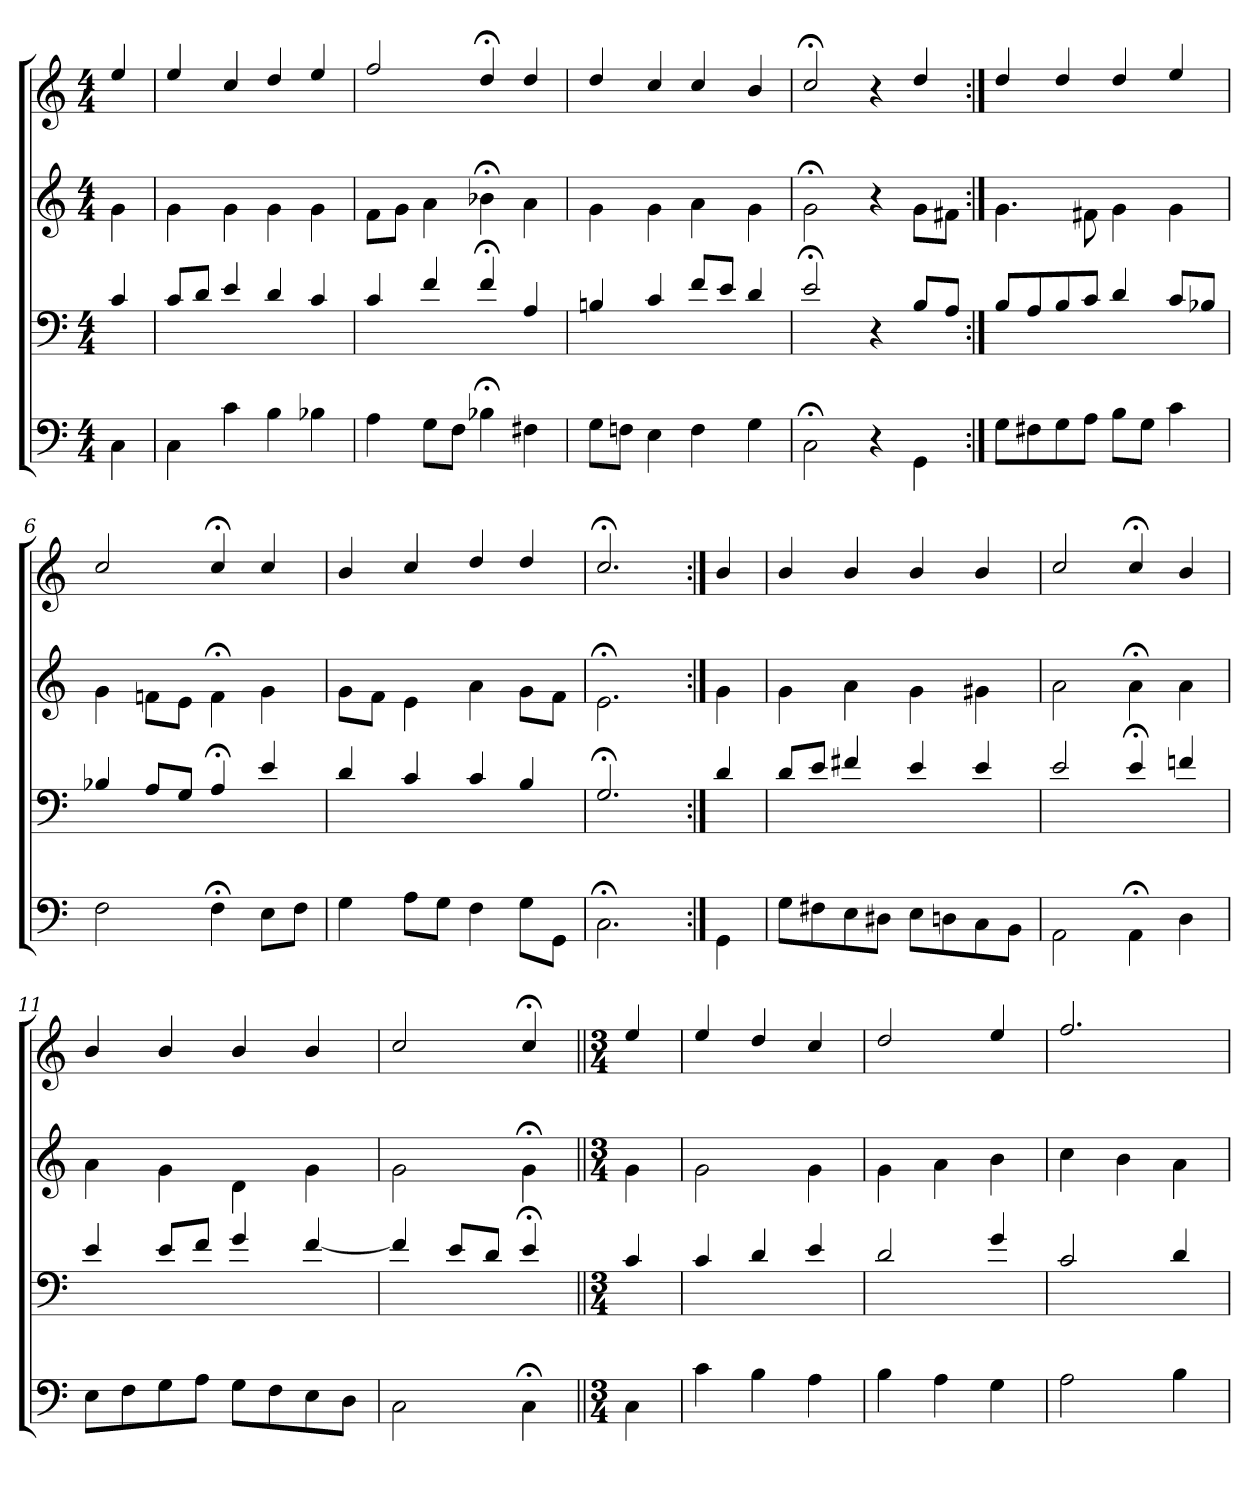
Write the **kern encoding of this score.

**kern	**kern	**kern	**kern
*part4	*part3	*part2	*part1
*staff4	*staff3	*staff2	*staff1
*clefF4	*clefF4	*clefG2	*clefG2
*k[]	*k[]	*k[]	*k[]
*C:	*C:	*C:	*C:
*M4/4	*M4/4	*M4/4	*M4/4
=	=	=	=
4C\	4c/	4g\	4ee/
=1	=1	=1	=1
4C\	8c/L	4g\	4ee/
.	8d/J	.	.
4c\	4e/	4g\	4cc/
4B\	4d/	4g\	4dd/
4B-X\	4c/	4g\	4ee/
=2	=2	=2	=2
4A\	4c/	8f\L	2ff/
.	.	8g\J	.
8G\L	4f/	4a\	.
8F\J	.	.	.
4B-X;<\	4f;</	4b-X;<\	4dd;</
4F#X\	4A/	4a\	4dd/
=3	=3	=3	=3
8G\L	4Bn/	4g\	4dd/
8Fn\J	.	.	.
4E\	4c/	4g\	4cc/
4F\	8f/L	4a\	4cc/
.	8e/J	.	.
4G\	4d/	4g\	4b/
=4	=4	=4	=4
2C;<\	2e;</	2g;<\	2cc;</
4r	4r	4r	4r
4GG\	8B/L	8g\L	4dd/
.	8A/J	8f#X\J	.
=5:|!	=5:|!	=5:|!	=5:|!
8G\L	8B/L	4.g\	4dd/
8F#X\	8A/	.	.
8G\	8B/	.	4dd/
8A\J	8c/J	8f#X\	.
8B\L	4d/	4g\	4dd/
8G\J	.	.	.
4c\	8c/L	4g\	4ee/
.	8B-X/J	.	.
=6	=6	=6	=6
2F\	4B-X/	4g\	2cc/
.	8A/L	8fn\L	.
.	8G/J	8e\J	.
4F;<\	4A;</	4f;<\	4cc;</
8E\L	4e/	4g\	4cc/
8F\J	.	.	.
=7	=7	=7	=7
4G\	4d/	8g\L	4b/
.	.	8f\J	.
8A\L	4c/	4e\	4cc/
8G\J	.	.	.
4F\	4c/	4a\	4dd/
8G\L	4B/	8g\L	4dd/
8GG\J	.	8f\J	.
=8	=8	=8	=8
2.C;<\	2.G;</	2.e;<\	2.cc;</
=:|!	=:|!	=:|!	=:|!
4GG\	4d/	4g\	4b/
=9	=9	=9	=9
8G\L	8d/L	4g\	4b/
8F#X\	8e/J	.	.
8E\	4f#X/	4a\	4b/
8D#X\J	.	.	.
8E\L	4e/	4g\	4b/
8Dn\	.	.	.
8C\	4e/	4g#X\	4b/
8BB\J	.	.	.
=10	=10	=10	=10
2AA\	2e/	2a\	2cc/
4AA;<\	4e;</	4a;<\	4cc;</
4D\	4fn/	4a\	4b/
=11	=11	=11	=11
8E\L	4e/	4a\	4b/
8F\	.	.	.
8G\	8e/L	4g\	4b/
8A\J	8f/J	.	.
8G\L	4g/	4d\	4b/
8F\	.	.	.
8E\	[4f/	4g\	4b/
8D\J	.	.	.
=12	=12	=12	=12
2C\	4f/]	2g\	2cc/
.	8e/L	.	.
.	8d/J	.	.
4C;<\	4e;</	4g;<\	4cc;</
=||	=||	=||	=||
*M3/4	*M3/4	*M3/4	*M3/4
4C\	4c/	4g\	4ee/
=13	=13	=13	=13
4c\	4c/	2g\	4ee/
4B\	4d/	.	4dd/
4A\	4e/	4g\	4cc/
=14	=14	=14	=14
4B\	2d/	4g\	2dd/
4A\	.	4a\	.
4G\	4g/	4b\	4ee/
=15	=15	=15	=15
2A\	2c/	4cc\	2.ff/
.	.	4b\	.
4B\	4d/	4a\	.
=	=	=	=
*-	*-	*-	*-
